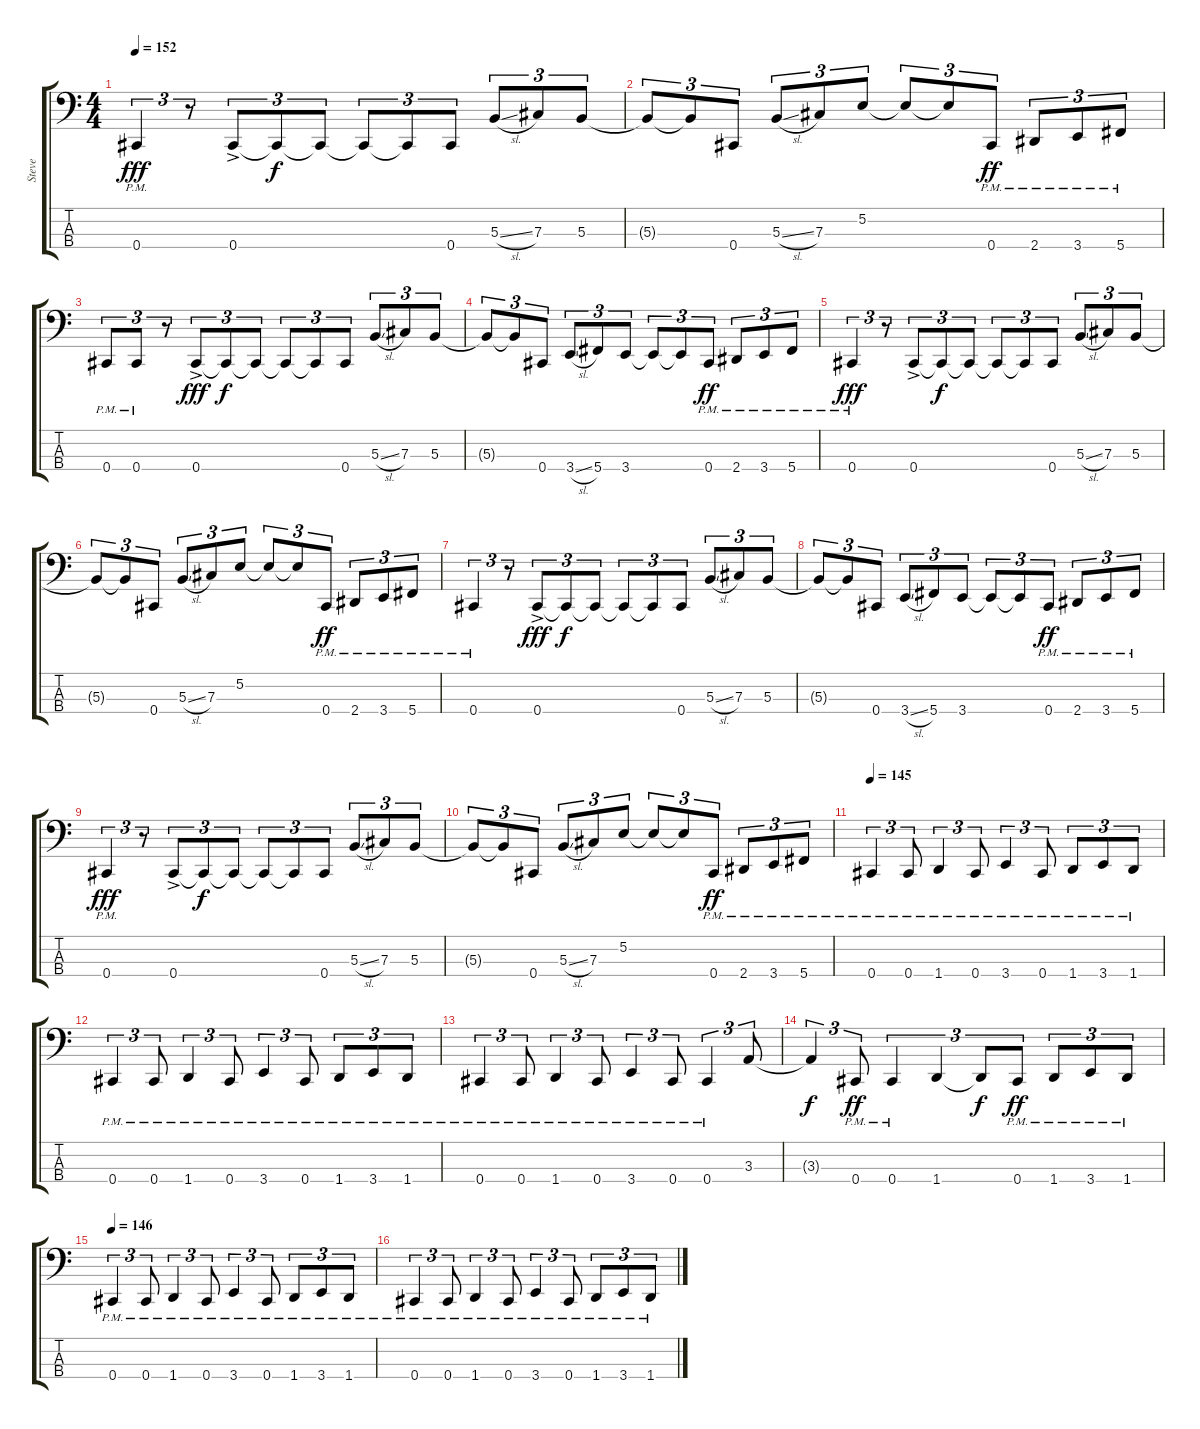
\track ("Steve" "Steve") {instrument electricbassfinger}
\staff {score tabs}
\tuning (E2 B1 Gb1 Db1) {hide}
\ts (4 4)
\tempo 152
\clef f4
\ks c
0.4{pm}.4{tu (3 2) dy fff} r.8{tu (3 2)} 0.4{ac}.8{tu (3 2)} 0.4{t}.8{tu (3 2) dy f} 0.4{t}.8{tu (3 2)} 0.4{t}.8{tu (3 2)} 0.4{t}.8{tu (3 2)} 0.4.8{tu (3 2)} 5.3{sl}.8{tu (3 2)} 7.3.8{tu (3 2)} 5.3.8{tu (3 2)} |
5.3{t}.8{tu (3 2)} 5.3{t}.8{tu (3 2)} 0.4.8{tu (3 2)} 5.3{sl}.8{tu (3 2)} 7.3.8{tu (3 2)} 5.2.8{tu (3 2)} 5.2{t}.8{tu (3 2)} 5.2{t}.8{tu (3 2)} 0.4{pm}.8{tu (3 2) dy ff} 2.4{pm}.8{tu (3 2)} 3.4{pm}.8{tu (3 2)} 5.4{pm}.8{tu (3 2)} |
0.4{pm}.8{tu (3 2)} 0.4{pm}.8{tu (3 2)} r.8{tu (3 2)} 0.4{ac}.8{tu (3 2) dy fff} 0.4{t}.8{tu (3 2) dy f} 0.4{t}.8{tu (3 2)} 0.4{t}.8{tu (3 2)} 0.4{t}.8{tu (3 2)} 0.4.8{tu (3 2)} 5.3{sl}.8{tu (3 2)} 7.3.8{tu (3 2)} 5.3.8{tu (3 2)} |
5.3{t}.8{tu (3 2)} 5.3{t}.8{tu (3 2)} 0.4.8{tu (3 2)} 3.4{sl}.8{tu (3 2)} 5.4.8{tu (3 2)} 3.4.8{tu (3 2)} 3.4{t}.8{tu (3 2)} 3.4{t}.8{tu (3 2)} 0.4{pm}.8{tu (3 2) dy ff} 2.4{pm}.8{tu (3 2)} 3.4{pm}.8{tu (3 2)} 5.4{pm}.8{tu (3 2)} |
0.4{pm}.4{tu (3 2) dy fff} r.8{tu (3 2)} 0.4{ac}.8{tu (3 2)} 0.4{t}.8{tu (3 2) dy f} 0.4{t}.8{tu (3 2)} 0.4{t}.8{tu (3 2)} 0.4{t}.8{tu (3 2)} 0.4.8{tu (3 2)} 5.3{sl}.8{tu (3 2)} 7.3.8{tu (3 2)} 5.3.8{tu (3 2)} |
5.3{t}.8{tu (3 2)} 5.3{t}.8{tu (3 2)} 0.4.8{tu (3 2)} 5.3{sl}.8{tu (3 2)} 7.3.8{tu (3 2)} 5.2.8{tu (3 2)} 5.2{t}.8{tu (3 2)} 5.2{t}.8{tu (3 2)} 0.4{pm}.8{tu (3 2) dy ff} 2.4{pm}.8{tu (3 2)} 3.4{pm}.8{tu (3 2)} 5.4{pm}.8{tu (3 2)} |
0.4{pm}.4{tu (3 2)} r.8{tu (3 2)} 0.4{ac}.8{tu (3 2) dy fff} 0.4{t}.8{tu (3 2) dy f} 0.4{t}.8{tu (3 2)} 0.4{t}.8{tu (3 2)} 0.4{t}.8{tu (3 2)} 0.4.8{tu (3 2)} 5.3{sl}.8{tu (3 2)} 7.3.8{tu (3 2)} 5.3.8{tu (3 2)} |
5.3{t}.8{tu (3 2)} 5.3{t}.8{tu (3 2)} 0.4.8{tu (3 2)} 3.4{sl}.8{tu (3 2)} 5.4.8{tu (3 2)} 3.4.8{tu (3 2)} 3.4{t}.8{tu (3 2)} 3.4{t}.8{tu (3 2)} 0.4{pm}.8{tu (3 2) dy ff} 2.4{pm}.8{tu (3 2)} 3.4{pm}.8{tu (3 2)} 5.4{pm}.8{tu (3 2)} |
0.4{pm}.4{tu (3 2) dy fff} r.8{tu (3 2)} 0.4{ac}.8{tu (3 2)} 0.4{t}.8{tu (3 2) dy f} 0.4{t}.8{tu (3 2)} 0.4{t}.8{tu (3 2)} 0.4{t}.8{tu (3 2)} 0.4.8{tu (3 2)} 5.3{sl}.8{tu (3 2)} 7.3.8{tu (3 2)} 5.3.8{tu (3 2)} |
5.3{t}.8{tu (3 2)} 5.3{t}.8{tu (3 2)} 0.4.8{tu (3 2)} 5.3{sl}.8{tu (3 2)} 7.3.8{tu (3 2)} 5.2.8{tu (3 2)} 5.2{t}.8{tu (3 2)} 5.2{t}.8{tu (3 2)} 0.4{pm}.8{tu (3 2) dy ff} 2.4{pm}.8{tu (3 2)} 3.4{pm}.8{tu (3 2)} 5.4{pm}.8{tu (3 2)} |
\tempo 145
0.4{pm}.4{tu (3 2)} 0.4{pm}.8{tu (3 2)} 1.4{pm}.4{tu (3 2)} 0.4{pm}.8{tu (3 2)} 3.4{pm}.4{tu (3 2)} 0.4{pm}.8{tu (3 2)} 1.4{pm}.8{tu (3 2)} 3.4{pm}.8{tu (3 2)} 1.4{pm}.8{tu (3 2)} |
0.4{pm}.4{tu (3 2)} 0.4{pm}.8{tu (3 2)} 1.4{pm}.4{tu (3 2)} 0.4{pm}.8{tu (3 2)} 3.4{pm}.4{tu (3 2)} 0.4{pm}.8{tu (3 2)} 1.4{pm}.8{tu (3 2)} 3.4{pm}.8{tu (3 2)} 1.4{pm}.8{tu (3 2)} |
0.4{pm}.4{tu (3 2)} 0.4{pm}.8{tu (3 2)} 1.4{pm}.4{tu (3 2)} 0.4{pm}.8{tu (3 2)} 3.4{pm}.4{tu (3 2)} 0.4{pm}.8{tu (3 2)} 0.4{pm}.4{tu (3 2)} 3.3.8{tu (3 2)} |
3.3{t}.4{tu (3 2) dy f} 0.4{pm}.8{tu (3 2) dy ff} 0.4{pm}.4{tu (3 2)} 1.4.4{tu (3 2)} 1.4{t}.8{tu (3 2) dy f} 0.4{pm}.8{tu (3 2) dy ff} 1.4{pm}.8{tu (3 2)} 3.4{pm}.8{tu (3 2)} 1.4{pm}.8{tu (3 2)} |
\tempo 146
0.4{pm}.4{tu (3 2)} 0.4{pm}.8{tu (3 2)} 1.4{pm}.4{tu (3 2)} 0.4{pm}.8{tu (3 2)} 3.4{pm}.4{tu (3 2)} 0.4{pm}.8{tu (3 2)} 1.4{pm}.8{tu (3 2)} 3.4{pm}.8{tu (3 2)} 1.4{pm}.8{tu (3 2)} |
0.4{pm}.4{tu (3 2)} 0.4{pm}.8{tu (3 2)} 1.4{pm}.4{tu (3 2)} 0.4{pm}.8{tu (3 2)} 3.4{pm}.4{tu (3 2)} 0.4{pm}.8{tu (3 2)} 1.4{pm}.8{tu (3 2)} 3.4{pm}.8{tu (3 2)} 1.4{pm}.8{tu (3 2)}
